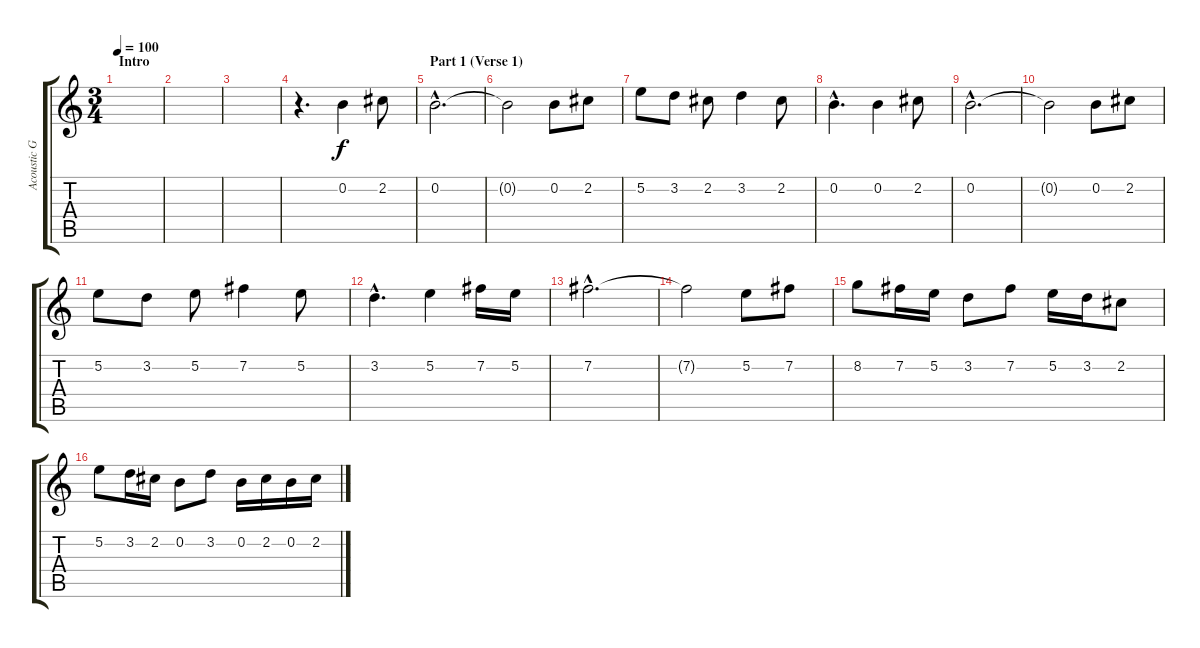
\track ("Acoustic Guitar" "Acoustic G") {instrument acousticguitarsteel}
\staff {score tabs}
\tuning (E4 B3 G3 D3 A2 E2) {hide}
\ts (3 4)
\section ("" "Intro")
\tempo 100
\clef g2
\ks c
|
|
|
r.4{d} 0.2.4 2.2.8 |
\section ("" "Part 1 (Verse 1)")
0.2{hac}.2{d} |
0.2{t}.2 0.2.8 2.2.8 |
5.2.8 3.2.8 2.2.8 3.2.4 2.2.8 |
0.2{hac}.4{d} 0.2.4 2.2.8 |
0.2{hac}.2{d} |
0.2{t}.2 0.2.8 2.2.8 |
5.2.8 3.2.8 5.2.8 7.2.4 5.2.8 |
3.2{hac}.4{d} 5.2.4 7.2.16 5.2.16 |
7.2{hac}.2{d} |
7.2{t}.2 5.2.8 7.2.8 |
8.2.8 7.2.16 5.2.16 3.2.8 7.2.8 5.2.16 3.2.16 2.2.8 |
5.2.8 3.2.16 2.2.16 0.2.8 3.2.8 0.2.16 2.2.16 0.2.16 2.2.16
